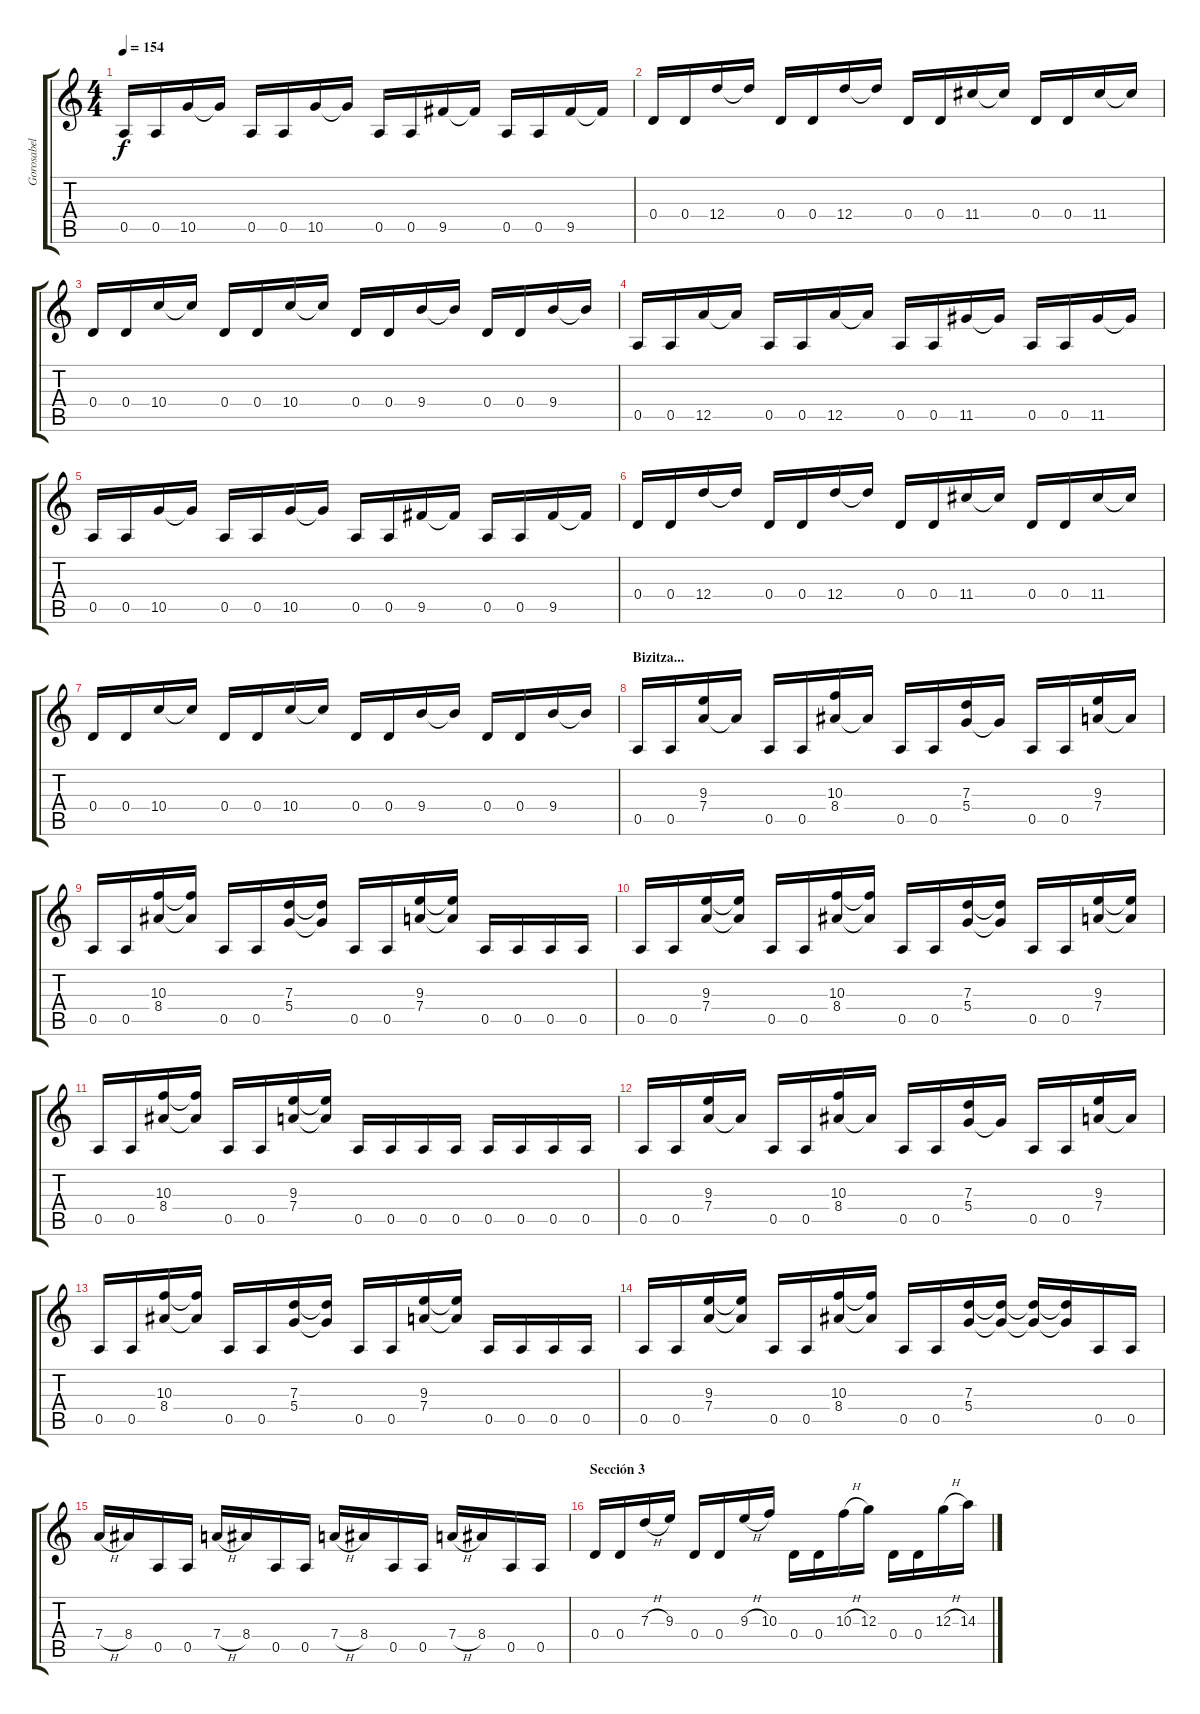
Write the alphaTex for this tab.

\track ("Gorosabel" "Gorosabel") {instrument distortionguitar}
\staff {score tabs}
\tuning (E4 B3 G3 D3 A2 E2) {hide}
\ts (4 4)
\tempo 154
\clef g2
\ks c
0.5.16{dy f} 0.5.16 10.5.16 10.5{t}.16 0.5.16 0.5.16 10.5.16 10.5{t}.16 0.5.16 0.5.16 9.5.16 9.5{t}.16 0.5.16 0.5.16 9.5.16 9.5{t}.16 |
0.4.16 0.4.16 12.4.16 12.4{t}.16 0.4.16 0.4.16 12.4.16 12.4{t}.16 0.4.16 0.4.16 11.4.16 11.4{t}.16 0.4.16 0.4.16 11.4.16 11.4{t}.16 |
0.4.16 0.4.16 10.4.16 10.4{t}.16 0.4.16 0.4.16 10.4.16 10.4{t}.16 0.4.16 0.4.16 9.4.16 9.4{t}.16 0.4.16 0.4.16 9.4.16 9.4{t}.16 |
0.5.16 0.5.16 12.5.16 12.5{t}.16 0.5.16 0.5.16 12.5.16 12.5{t}.16 0.5.16 0.5.16 11.5.16 11.5{t}.16 0.5.16 0.5.16 11.5.16 11.5{t}.16 |
0.5.16 0.5.16 10.5.16 10.5{t}.16 0.5.16 0.5.16 10.5.16 10.5{t}.16 0.5.16 0.5.16 9.5.16 9.5{t}.16 0.5.16 0.5.16 9.5.16 9.5{t}.16 |
0.4.16 0.4.16 12.4.16 12.4{t}.16 0.4.16 0.4.16 12.4.16 12.4{t}.16 0.4.16 0.4.16 11.4.16 11.4{t}.16 0.4.16 0.4.16 11.4.16 11.4{t}.16 |
0.4.16 0.4.16 10.4.16 10.4{t}.16 0.4.16 0.4.16 10.4.16 10.4{t}.16 0.4.16 0.4.16 9.4.16 9.4{t}.16 0.4.16 0.4.16 9.4.16 9.4{t}.16 |
\section ("" "Bizitza...")
0.5.16 0.5.16 (9.3 7.4).16 7.4{t}.16 0.5.16 0.5.16 (10.3 8.4).16 8.4{t}.16 0.5.16 0.5.16 (7.3 5.4).16 5.4{t}.16 0.5.16 0.5.16 (9.3 7.4).16 7.4{t}.16 |
0.5.16 0.5.16 (10.3 8.4).16 (10.3{t} 8.4{t}).16 0.5.16 0.5.16 (7.3 5.4).16 (7.3{t} 5.4{t}).16 0.5.16 0.5.16 (9.3 7.4).16 (9.3{t} 7.4{t}).16 0.5.16 0.5.16 0.5.16 0.5.16 |
0.5.16 0.5.16 (9.3 7.4).16 (9.3{t} 7.4{t}).16 0.5.16 0.5.16 (10.3 8.4).16 (10.3{t} 8.4{t}).16 0.5.16 0.5.16 (7.3 5.4).16 (7.3{t} 5.4{t}).16 0.5.16 0.5.16 (9.3 7.4).16 (9.3{t} 7.4{t}).16 |
0.5.16 0.5.16 (10.3 8.4).16 (10.3{t} 8.4{t}).16 0.5.16 0.5.16 (9.3 7.4).16 (9.3{t} 7.4{t}).16 0.5.16 0.5.16 0.5.16 0.5.16 0.5.16 0.5.16 0.5.16 0.5.16 |
0.5.16 0.5.16 (9.3 7.4).16 7.4{t}.16 0.5.16 0.5.16 (10.3 8.4).16 8.4{t}.16 0.5.16 0.5.16 (7.3 5.4).16 5.4{t}.16 0.5.16 0.5.16 (9.3 7.4).16 7.4{t}.16 |
0.5.16 0.5.16 (10.3 8.4).16 (10.3{t} 8.4{t}).16 0.5.16 0.5.16 (7.3 5.4).16 (7.3{t} 5.4{t}).16 0.5.16 0.5.16 (9.3 7.4).16 (9.3{t} 7.4{t}).16 0.5.16 0.5.16 0.5.16 0.5.16 |
0.5.16 0.5.16 (9.3 7.4).16 (9.3{t} 7.4{t}).16 0.5.16 0.5.16 (10.3 8.4).16 (10.3{t} 8.4{t}).16 0.5.16 0.5.16 (7.3 5.4).16 (7.3{t} 5.4{t}).16 (7.3{t} 5.4{t}).16 (7.3{t} 5.4{t}).16 0.5.16 0.5.16 |
7.4{h}.16 8.4.16 0.5.16 0.5.16 7.4{h}.16 8.4.16 0.5.16 0.5.16 7.4{h}.16 8.4.16 0.5.16 0.5.16 7.4{h}.16 8.4.16 0.5.16 0.5.16 |
\section ("" "Sección 3")
0.4.16 0.4.16 7.3{h}.16 9.3.16 0.4.16 0.4.16 9.3{h}.16 10.3.16 0.4.16 0.4.16 10.3{h}.16 12.3.16 0.4.16 0.4.16 12.3{h}.16 14.3.16
